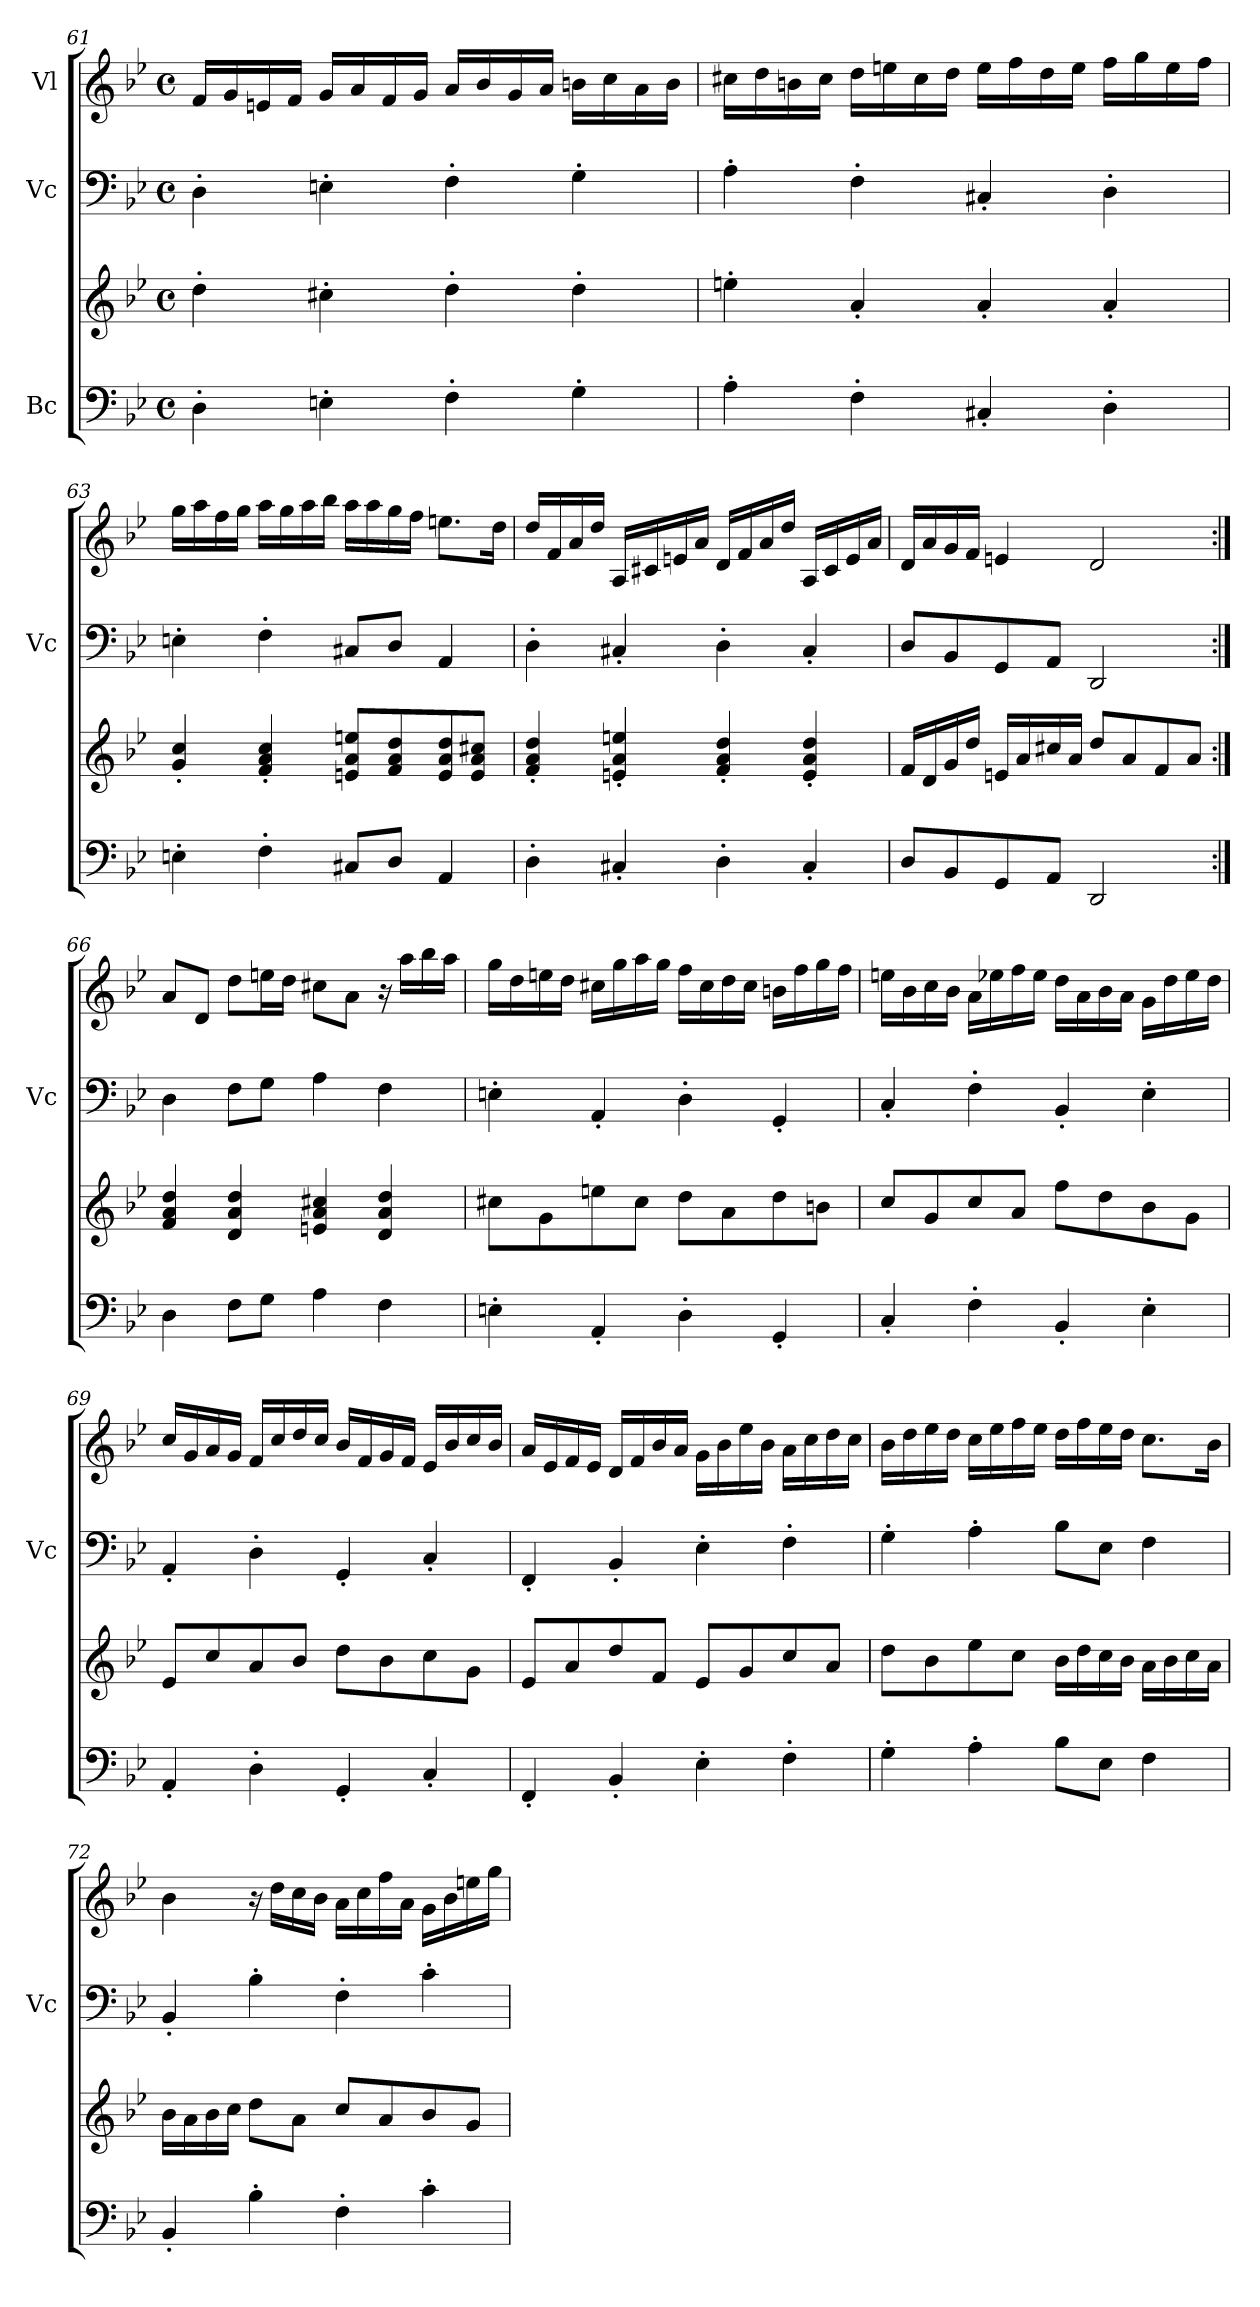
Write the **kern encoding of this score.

**kern	**kern	**kern	**kern
*part3	*part3	*part2	*part1
*staff4	*staff3	*staff2	*staff1
*I"Bc	*	*I"Vc	*I"Vl
*	*	*I'Vc	*
*clefF4	*clefG2	*clefF4	*clefG2
*k[b-e-]	*k[b-e-]	*k[b-e-]	*k[b-e-]
*M4/4	*M4/4	*M4/4	*M4/4
*met(c)	*met(c)	*met(c)	*met(c)
=61	=61	=61	=61
4D'\	4dd'\	4D'\	16f/LL
.	.	.	16g/
.	.	.	16en/
.	.	.	16f/JJ
4En'\	4cc#X'\	4En'\	16g/LL
.	.	.	16a/
.	.	.	16f/
.	.	.	16g/JJ
4F'\	4dd'\	4F'\	16a/LL
.	.	.	16b-/
.	.	.	16g/
.	.	.	16a/JJ
4G'\	4dd'\	4G'\	16bn\LL
.	.	.	16cc\
.	.	.	16a\
.	.	.	16b\JJ
!!LO:PB:g=z
=62	=62	=62	=62
4A'\	4een'\	4A'\	16cc#X\LL
.	.	.	16dd\
.	.	.	16bn\
.	.	.	16cc#\JJ
4F'\	4a'/	4F'\	16dd\LL
.	.	.	16een\
.	.	.	16cc#\
.	.	.	16dd\JJ
4C#X'/	4a'/	4C#X'/	16ee\LL
.	.	.	16ff\
.	.	.	16dd\
.	.	.	16ee\JJ
4D'\	4a'/	4D'\	16ff\LL
.	.	.	16gg\
.	.	.	16ee\
.	.	.	16ff\JJ
=63	=63	=63	=63
4En'\	4g/' 4cc/'	4En'\	16gg\LL
.	.	.	16aa\
.	.	.	16ff\
.	.	.	16gg\JJ
4F'\	4f/' 4a/' 4cc/'	4F'\	16aa\LL
.	.	.	16gg\
.	.	.	16aa\
.	.	.	16bb-\JJ
8C#X/L	8en/ 8a/ 8een/L	8C#X/L	16aa\LL
.	.	.	16aa\
8D/J	8f/ 8a/ 8dd/	8D/J	16gg\
.	.	.	16ff\JJ
4AA/	8e/ 8a/ 8dd/	4AA/	8.een\L
.	8e/ 8a/ 8cc#X/J	.	.
.	.	.	16dd\Jk
=64	=64	=64	=64
4D'\	4f/' 4a/' 4dd/'	4D'\	16dd/LL
.	.	.	16f/
.	.	.	16a/
.	.	.	16dd/JJ
4C#X'/	4en/' 4a/' 4een/'	4C#X'/	16A/LL
.	.	.	16c#X/
.	.	.	16en/
.	.	.	16a/JJ
4D'\	4f/' 4a/' 4dd/'	4D'\	16d/LL
.	.	.	16f/
.	.	.	16a/
.	.	.	16dd/JJ
4C#'/	4e/' 4a/' 4dd/'	4C#'/	16A/LL
.	.	.	16c#/
.	.	.	16e/
.	.	.	16a/JJ
!!LO:LB:g=z
=65	=65	=65	=65
8D/L	16f/LL	8D/L	16d/LL
.	16d/	.	16a/
8BB-/	16g/	8BB-/	16g/
.	16dd/JJ	.	16f/JJ
8GG/	16en/LL	8GG/	4en/
.	16a/	.	.
8AA/J	16cc#X/	8AA/J	.
.	16a/JJ	.	.
2DD/	8dd/L	2DD/	2d/
.	8a/	.	.
.	8f/	.	.
.	8a/J	.	.
=66:|!	=66:|!	=66:|!	=66:|!
4D\	4f/ 4a/ 4dd/	4D\	8a/L
.	.	.	8d/J
8F\L	4d/ 4a/ 4dd/	8F\L	8dd\L
8G\J	.	8G\J	16een\L
.	.	.	16dd\JJ
4A\	4en/ 4a/ 4cc#X/	4A\	8cc#X\L
.	.	.	8a\J
4F\	4d/ 4a/ 4dd/	4F\	16r
.	.	.	16aa\LL
.	.	.	16bb-\
.	.	.	16aa\JJ
=67	=67	=67	=67
4En'\	8cc#X\L	4En'\	16gg\LL
.	.	.	16dd\
.	8g\	.	16een\
.	.	.	16dd\JJ
4AA'/	8een\	4AA'/	16cc#X\LL
.	.	.	16gg\
.	8cc#\J	.	16aa\
.	.	.	16gg\JJ
4D'\	8dd\L	4D'\	16ff\LL
.	.	.	16cc#\
.	8a\	.	16dd\
.	.	.	16cc#\JJ
4GG'/	8dd\	4GG'/	16bn\LL
.	.	.	16ff\
.	8bn\J	.	16gg\
.	.	.	16ff\JJ
=68	=68	=68	=68
4C'/	8cc/L	4C'/	16een\LL
.	.	.	16b-\
.	8g/	.	16cc\
.	.	.	16b-\JJ
4F'\	8cc/	4F'\	16a\LL
.	.	.	16ee-X\
.	8a/J	.	16ff\
.	.	.	16ee-\JJ
4BB-'/	8ff\L	4BB-'/	16dd\LL
.	.	.	16a\
.	8dd\	.	16b-\
.	.	.	16a\JJ
4E-'\	8b-\	4E-'\	16g\LL
.	.	.	16dd\
.	8g\J	.	16ee-\
.	.	.	16dd\JJ
!!LO:LB:g=z
=69	=69	=69	=69
4AA'/	8e-/L	4AA'/	16cc/LL
.	.	.	16g/
.	8cc/	.	16a/
.	.	.	16g/JJ
4D'\	8a/	4D'\	16f/LL
.	.	.	16cc/
.	8b-/J	.	16dd/
.	.	.	16cc/JJ
4GG'/	8dd\L	4GG'/	16b-/LL
.	.	.	16f/
.	8b-\	.	16g/
.	.	.	16f/JJ
4C'/	8cc\	4C'/	16e-/LL
.	.	.	16b-/
.	8g\J	.	16cc/
.	.	.	16b-/JJ
=70	=70	=70	=70
4FF'/	8e-/L	4FF'/	16a/LL
.	.	.	16e-/
.	8a/	.	16f/
.	.	.	16e-/JJ
4BB-'/	8dd/	4BB-'/	16d/LL
.	.	.	16f/
.	8f/J	.	16b-/
.	.	.	16a/JJ
4E-'\	8e-/L	4E-'\	16g\LL
.	.	.	16b-\
.	8g/	.	16ee-\
.	.	.	16b-\JJ
4F'\	8cc/	4F'\	16a\LL
.	.	.	16cc\
.	8a/J	.	16dd\
.	.	.	16cc\JJ
=71	=71	=71	=71
4G'\	8dd\L	4G'\	16b-\LL
.	.	.	16dd\
.	8b-\	.	16ee-\
.	.	.	16dd\JJ
4A'\	8ee-\	4A'\	16cc\LL
.	.	.	16ee-\
.	8cc\J	.	16ff\
.	.	.	16ee-\JJ
8B-\L	16b-\LL	8B-\L	16dd\LL
.	16dd\	.	16ff\
8E-\J	16cc\	8E-\J	16ee-\
.	16b-\JJ	.	16dd\JJ
4F\	16a\LL	4F\	8.cc\L
.	16b-\	.	.
.	16cc\	.	.
.	16a\JJ	.	16b-\Jk
=72	=72	=72	=72
4BB-'/	16b-\LL	4BB-'/	4b-\
.	16a\	.	.
.	16b-\	.	.
.	16cc\JJ	.	.
4B-'\	8dd\L	4B-'\	16r
.	.	.	16dd\LL
.	8a\J	.	16cc\
.	.	.	16b-\JJ
4F'\	8cc/L	4F'\	16a\LL
.	.	.	16cc\
.	8a/	.	16ff\
.	.	.	16a\JJ
4c'\	8b-/	4c'\	16g\LL
.	.	.	16b-\
.	8g/J	.	16een\
.	.	.	16gg\JJ
=	=	=	=
*-	*-	*-	*-
